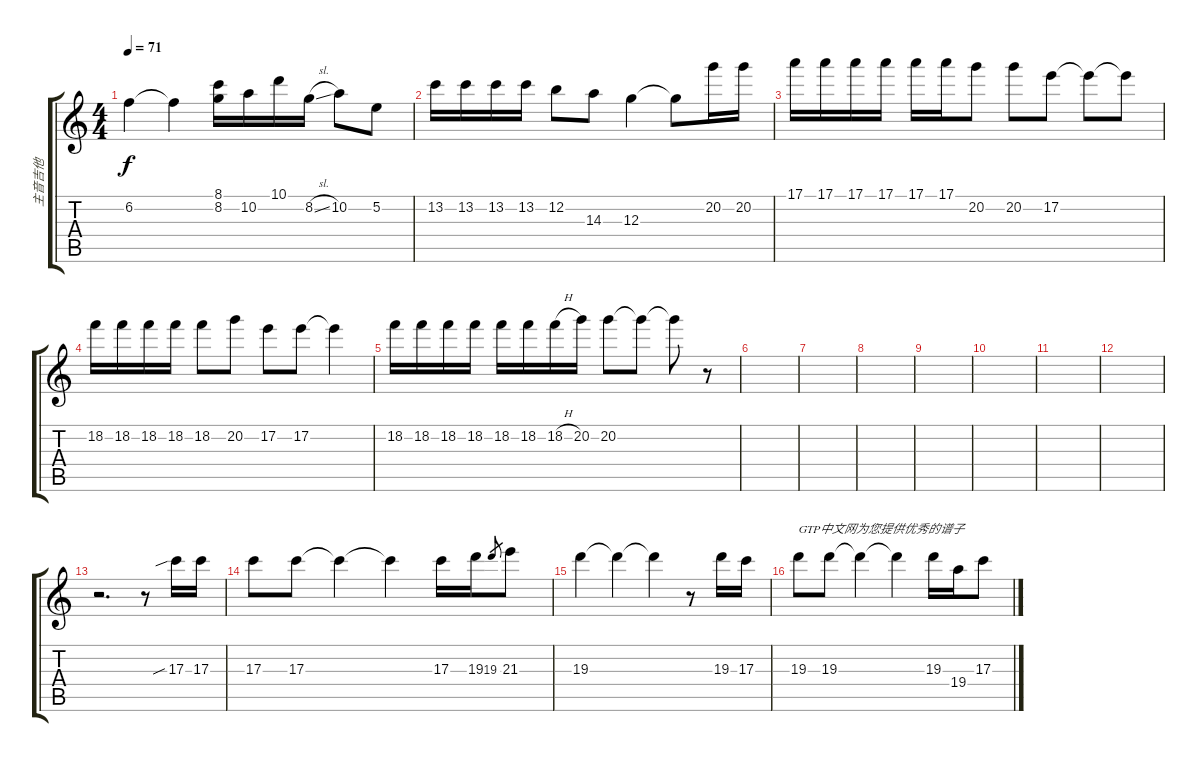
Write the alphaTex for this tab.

\track ("主音吉他" "主音吉他") {instrument distortionguitar}
\staff {score tabs}
\tuning (E4 B3 G3 D3 A2 E2) {hide}
\ts (4 4)
\tempo 71
\clef g2
\ks c
6.2.4{dy f} 6.2{t}.4 (8.1 8.2).16 10.2.16 10.1.16 8.2{sl}.16 10.2.8 5.2.8 |
13.2.16 13.2.16 13.2.16 13.2.16 12.2.8 14.3.8 12.3.4 12.3{t}.8 20.2.16 20.2.16 |
17.1.16 17.1.16 17.1.16 17.1.16 17.1.16 17.1.16 20.2.8 20.2.8 17.2.8 17.2{t}.8 17.2{t}.8 |
18.2.16 18.2.16 18.2.16 18.2.16 18.2.8 20.2.8 17.2.8 17.2.8 17.2{t}.4 |
18.2.16 18.2.16 18.2.16 18.2.16 18.2.16 18.2.16 18.2{h}.16 20.2.16 20.2.8 20.2{t}.8 20.2{t}.8 r.8 |
|
|
|
|
|
|
|
r.2{d} r.8 17.3{sib}.16 17.3.16 |
17.3.8 17.3.8 17.3{t}.4 17.3{t}.4 17.3.16 19.3.16 19.3.8{gr} 21.3.8 |
19.3.4 19.3{t}.4 19.3{t}.4 r.8 19.3.16 17.3.16 |
19.3.8{txt "GTP中文网为您提供优秀的谱子"} 19.3.8 19.3{t}.4 19.3{t}.4 19.3.16 19.4.16 17.3.8
